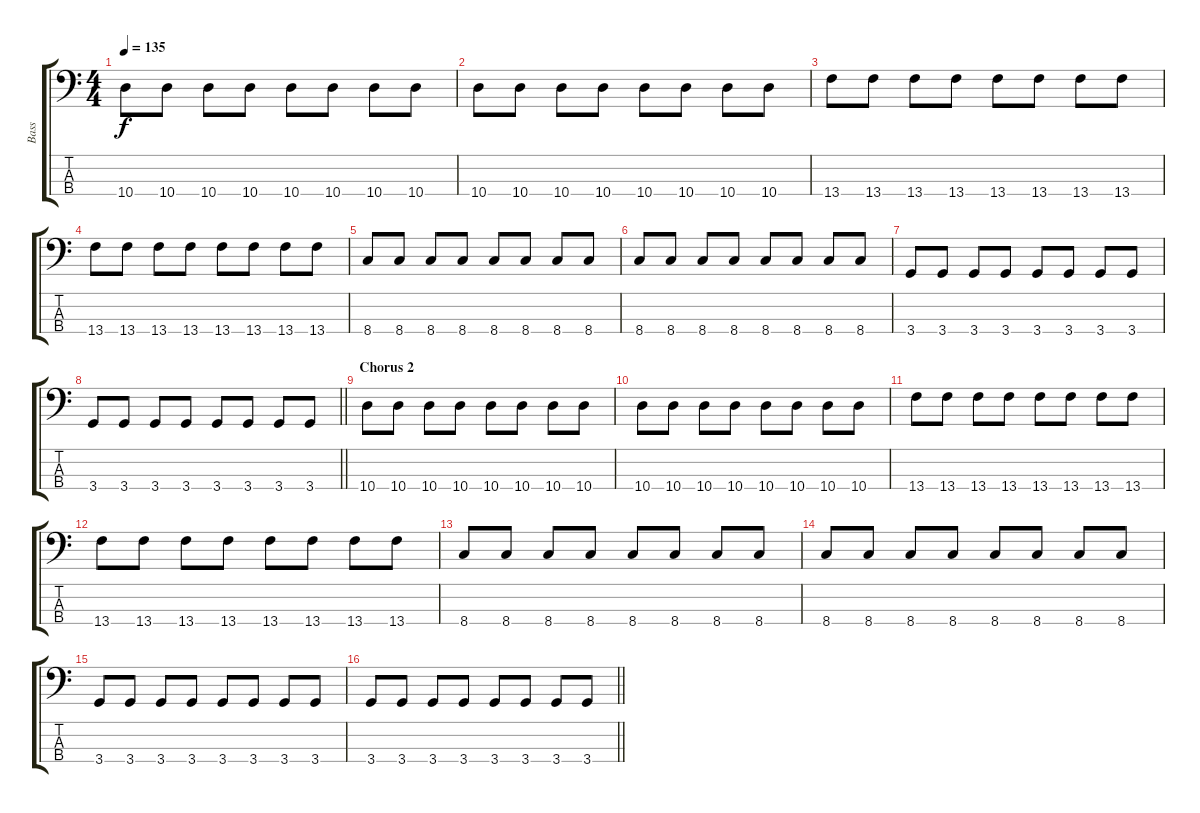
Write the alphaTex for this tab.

\track ("Bass" "Bass") {instrument electricbassfinger}
\staff {score tabs}
\tuning (G2 D2 A1 E1) {hide}
\ts (4 4)
\tempo 135
\clef f4
\ks c
10.4.8{dy f} 10.4.8 10.4.8 10.4.8 10.4.8 10.4.8 10.4.8 10.4.8 |
10.4.8 10.4.8 10.4.8 10.4.8 10.4.8 10.4.8 10.4.8 10.4.8 |
13.4.8 13.4.8 13.4.8 13.4.8 13.4.8 13.4.8 13.4.8 13.4.8 |
13.4.8 13.4.8 13.4.8 13.4.8 13.4.8 13.4.8 13.4.8 13.4.8 |
8.4.8 8.4.8 8.4.8 8.4.8 8.4.8 8.4.8 8.4.8 8.4.8 |
8.4.8 8.4.8 8.4.8 8.4.8 8.4.8 8.4.8 8.4.8 8.4.8 |
3.4.8 3.4.8 3.4.8 3.4.8 3.4.8 3.4.8 3.4.8 3.4.8 |
\barLineRight lightlight
3.4.8 3.4.8 3.4.8 3.4.8 3.4.8 3.4.8 3.4.8 3.4.8 |
\section ("" "Chorus 2")
10.4.8 10.4.8 10.4.8 10.4.8 10.4.8 10.4.8 10.4.8 10.4.8 |
10.4.8 10.4.8 10.4.8 10.4.8 10.4.8 10.4.8 10.4.8 10.4.8 |
13.4.8 13.4.8 13.4.8 13.4.8 13.4.8 13.4.8 13.4.8 13.4.8 |
13.4.8 13.4.8 13.4.8 13.4.8 13.4.8 13.4.8 13.4.8 13.4.8 |
8.4.8 8.4.8 8.4.8 8.4.8 8.4.8 8.4.8 8.4.8 8.4.8 |
8.4.8 8.4.8 8.4.8 8.4.8 8.4.8 8.4.8 8.4.8 8.4.8 |
3.4.8 3.4.8 3.4.8 3.4.8 3.4.8 3.4.8 3.4.8 3.4.8 |
\barLineRight lightlight
3.4.8 3.4.8 3.4.8 3.4.8 3.4.8 3.4.8 3.4.8 3.4.8
